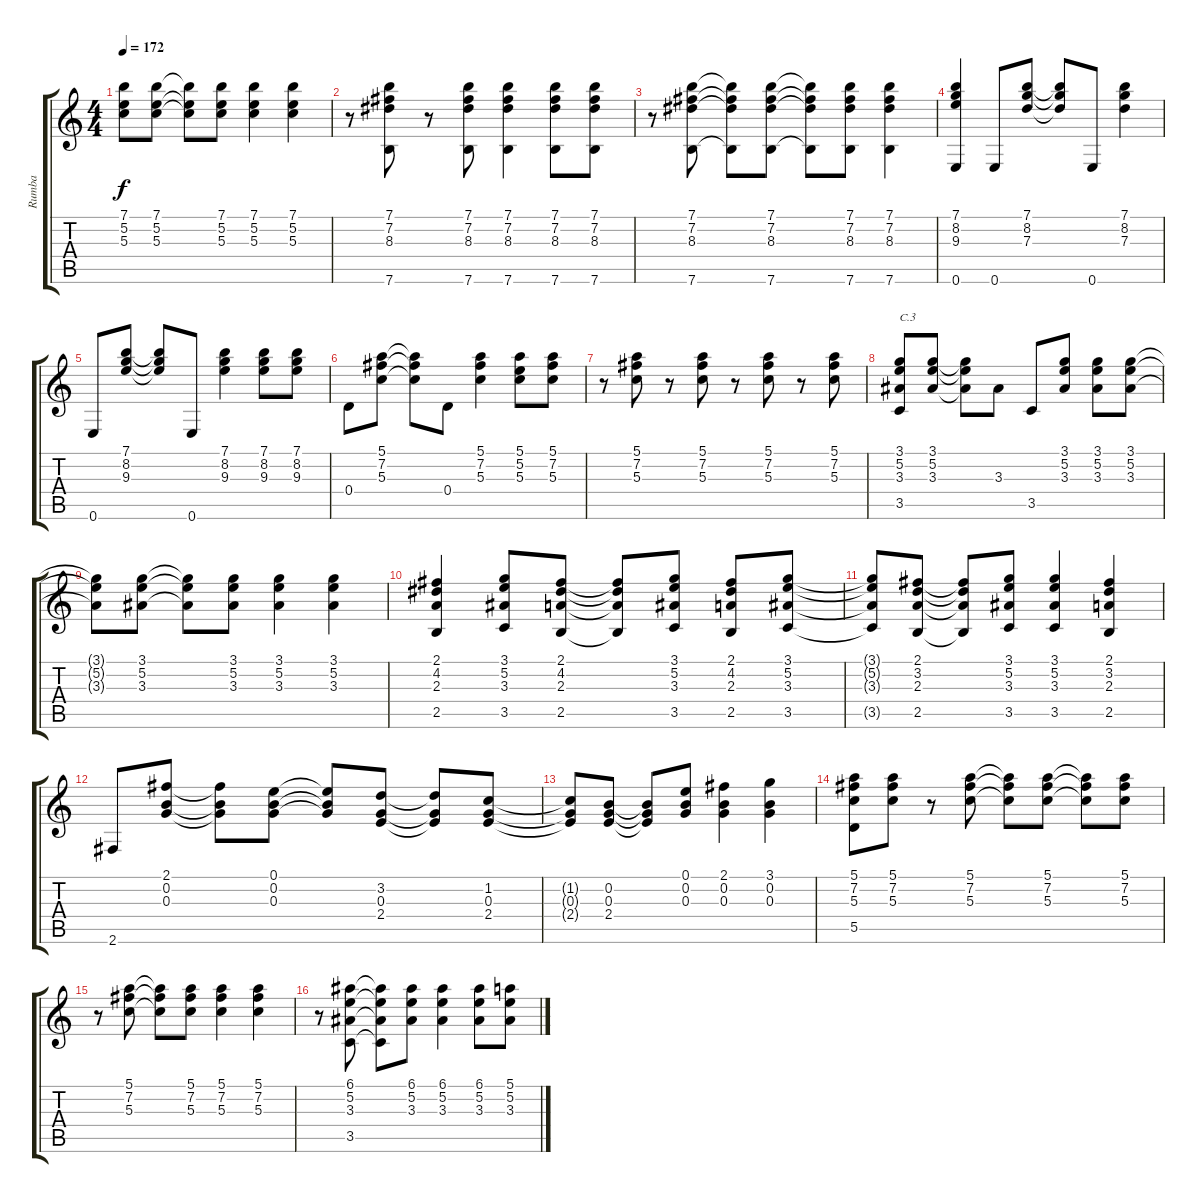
\track ("Rumba" "Rumba") {instrument acousticguitarnylon}
\staff {score tabs}
\tuning (E4 B3 G3 D3 A2 E2) {hide}
\ts (4 4)
\tempo 172
\clef g2
\ks c
(7.1{t} 5.2{t} 5.3{t}).8{dy f} (7.1 5.2 5.3).8 (7.1{t} 5.2{t} 5.3{t}).8 (7.1 5.2 5.3).8 (7.1 5.2 5.3).4 (7.1 5.2 5.3).4 |
r.8 (7.1 7.2 8.3 7.6).8 r.8 (7.1 7.2 8.3 7.6).8 (7.1 7.2 8.3 7.6).4 (7.1 7.2 8.3 7.6).8 (7.1 7.2 8.3 7.6).8 |
r.8 (7.1 7.2 8.3 7.6).8 (7.1{t} 7.2{t} 8.3{t} 7.6{t}).8 (7.1 7.2 8.3 7.6).8 (7.1{t} 7.2{t} 8.3{t} 7.6{t}).8 (7.1 7.2 8.3 7.6).8 (7.1 7.2 8.3 7.6).4 |
(7.1 8.2 9.3 0.6).4 0.6.8 (7.1 8.2 7.3).8 (7.1{t} 8.2{t} 7.3{t}).8 0.6.8 (7.1 8.2 7.3).4 |
0.6.8 (7.1 8.2 9.3).8 (7.1{t} 8.2{t} 9.3{t}).8 0.6.8 (7.1 8.2 9.3).4 (7.1 8.2 9.3).8 (7.1 8.2 9.3).8 |
0.4.8 (5.1 7.2 5.3).8 (5.1{t} 7.2{t} 5.3{t}).8 0.4.8 (5.1 7.2 5.3).4 (5.1 5.2 5.3).8 (5.1 7.2 5.3).8 |
r.8 (5.1 7.2 5.3).8 r.8 (5.1 7.2 5.3).8 r.8 (5.1 7.2 5.3).8 r.8 (5.1 7.2 5.3).8 |
(3.1 5.2 3.3 3.5).8{txt "C.3"} (3.1 5.2 3.3).8 (3.1{t} 5.2{t} 3.3{t}).8 3.3.8 3.5.8 (3.1 5.2 3.3).8 (3.1 5.2 3.3).8 (3.1 5.2 3.3).8 |
(3.1{t} 5.2{t} 3.3{t}).8 (3.1 5.2 3.3).8 (3.1{t} 5.2{t} 3.3{t}).8 (3.1 5.2 3.3).8 (3.1 5.2 3.3).4 (3.1 5.2 3.3).4 |
(2.1 4.2 2.3 2.5).4 (3.1 5.2 3.3 3.5).8 (2.1 4.2 2.3 2.5).8 (2.1{t} 4.2{t} 2.3{t} 2.5{t}).8 (3.1 5.2 3.3 3.5).8 (2.1 4.2 2.3 2.5).8 (3.1 5.2 3.3 3.5).8 |
(3.1{t} 5.2{t} 3.3{t} 3.5{t}).8 (2.1 3.2 2.3 2.5).8 (2.1{t} 3.2{t} 2.3{t} 2.5{t}).8 (3.1 5.2 3.3 3.5).8 (3.1 5.2 3.3 3.5).4 (2.1 3.2 2.3 2.5).4 |
2.6.8 (2.1 0.2 0.3).8 (2.1{t} 0.2{t} 0.3{t}).8 (0.1 0.2 0.3).8 (0.1{t} 0.2{t} 0.3{t}).8 (3.2 0.3 2.4).8 (3.2{t} 0.3{t} 2.4{t}).8 (1.2 0.3 2.4).8 |
(1.2{t} 0.3{t} 2.4{t}).8 (0.2 0.3 2.4).8 (0.2{t} 0.3{t} 2.4{t}).8 (0.1 0.2 0.3).8 (2.1 0.2 0.3).4 (3.1 0.2 0.3).4 |
(5.1 7.2 5.3 5.5).8 (5.1 7.2 5.3).8 r.8 (5.1 7.2 5.3).8 (5.1{t} 7.2{t} 5.3{t}).8 (5.1 7.2 5.3).8 (5.1{t} 7.2{t} 5.3{t}).8 (5.1 7.2 5.3).8 |
r.8 (5.1 7.2 5.3).8 (5.1{t} 7.2{t} 5.3{t}).8 (5.1 7.2 5.3).8 (5.1 7.2 5.3).4 (5.1 7.2 5.3).4 |
r.8 (6.1 5.2 3.3 3.5).8 (6.1{t} 5.2{t} 3.3{t} 3.5{t}).8 (6.1 5.2 3.3).8 (6.1 5.2 3.3).4 (6.1 5.2 3.3).8 (5.1 5.2 3.3).8
